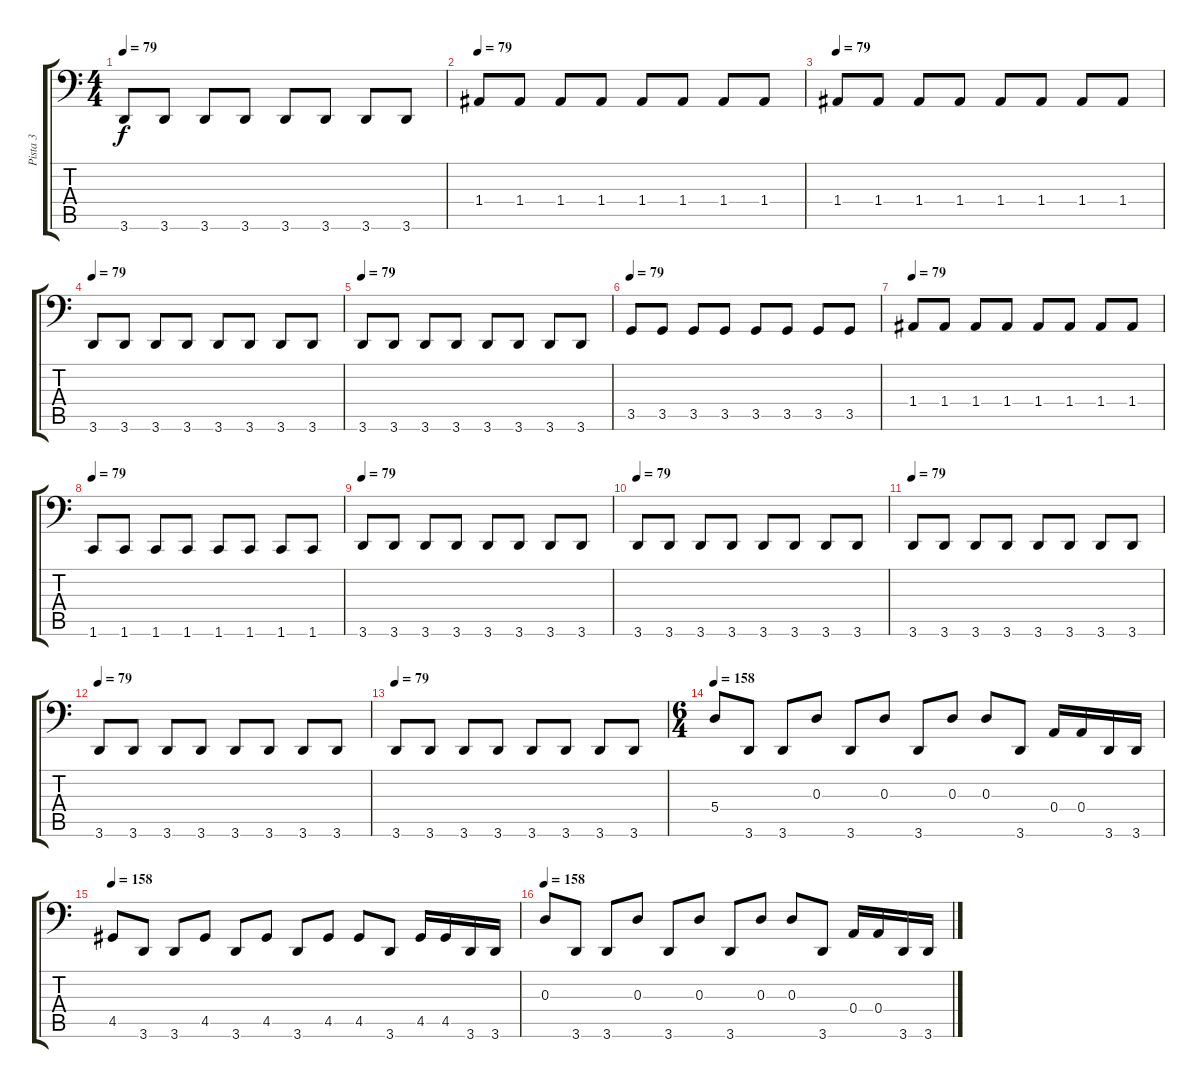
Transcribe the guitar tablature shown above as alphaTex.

\track ("Pista 3" "Pista 3") {instrument fretlessbass}
\staff {score tabs}
\tuning (C3 G2 D2 A1 E1 B0) {hide}
\ts (4 4)
\tempo 79
\clef f4
\ks c
3.6.8{dy f} 3.6.8 3.6.8 3.6.8 3.6.8 3.6.8 3.6.8 3.6.8 |
\tempo 79
1.4.8 1.4.8 1.4.8 1.4.8 1.4.8 1.4.8 1.4.8 1.4.8 |
\tempo 79
1.4.8 1.4.8 1.4.8 1.4.8 1.4.8 1.4.8 1.4.8 1.4.8 |
\tempo 79
3.6.8 3.6.8 3.6.8 3.6.8 3.6.8 3.6.8 3.6.8 3.6.8 |
\tempo 79
3.6.8 3.6.8 3.6.8 3.6.8 3.6.8 3.6.8 3.6.8 3.6.8 |
\tempo 79
3.5.8 3.5.8 3.5.8 3.5.8 3.5.8 3.5.8 3.5.8 3.5.8 |
\tempo 79
1.4.8 1.4.8 1.4.8 1.4.8 1.4.8 1.4.8 1.4.8 1.4.8 |
\tempo 79
1.6.8 1.6.8 1.6.8 1.6.8 1.6.8 1.6.8 1.6.8 1.6.8 |
\tempo 79
3.6.8 3.6.8 3.6.8 3.6.8 3.6.8 3.6.8 3.6.8 3.6.8 |
\tempo 79
3.6.8 3.6.8 3.6.8 3.6.8 3.6.8 3.6.8 3.6.8 3.6.8 |
\tempo 79
3.6.8 3.6.8 3.6.8 3.6.8 3.6.8 3.6.8 3.6.8 3.6.8 |
\tempo 79
3.6.8 3.6.8 3.6.8 3.6.8 3.6.8 3.6.8 3.6.8 3.6.8 |
\tempo 79
3.6.8 3.6.8 3.6.8 3.6.8 3.6.8 3.6.8 3.6.8 3.6.8 |
\ts (6 4)
\tempo 158
5.4.8 3.6.8 3.6.8 0.3.8 3.6.8 0.3.8 3.6.8 0.3.8 0.3.8 3.6.8 0.4.16 0.4.16 3.6.16 3.6.16 |
\tempo 158
4.5.8 3.6.8 3.6.8 4.5.8 3.6.8 4.5.8 3.6.8 4.5.8 4.5.8 3.6.8 4.5.16 4.5.16 3.6.16 3.6.16 |
\tempo 158
0.3.8 3.6.8 3.6.8 0.3.8 3.6.8 0.3.8 3.6.8 0.3.8 0.3.8 3.6.8 0.4.16 0.4.16 3.6.16 3.6.16
